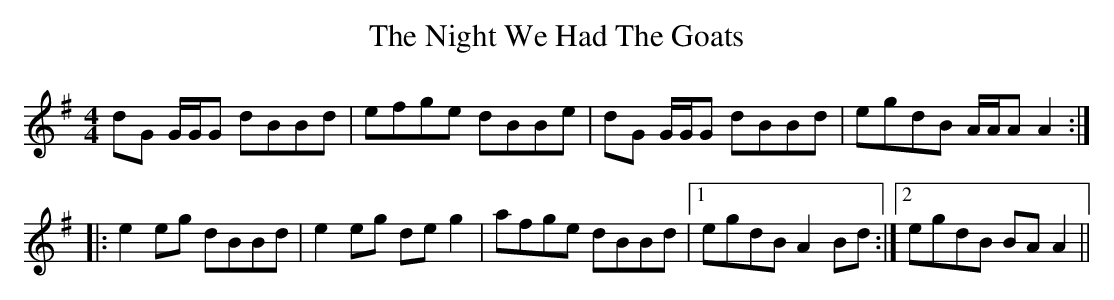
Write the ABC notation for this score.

X:1
T: The Night We Had The Goats
M: 4/4
L: 1/8
K: Gmaj
dG G/G/G dBBd|efge dBBe|dG G/G/G dBBd|egdB A/A/A A2:|
|:e2eg dBBd|e2eg deg2|afge dBBd|1 egdB A2Bd:|2 egdB BAA2||
